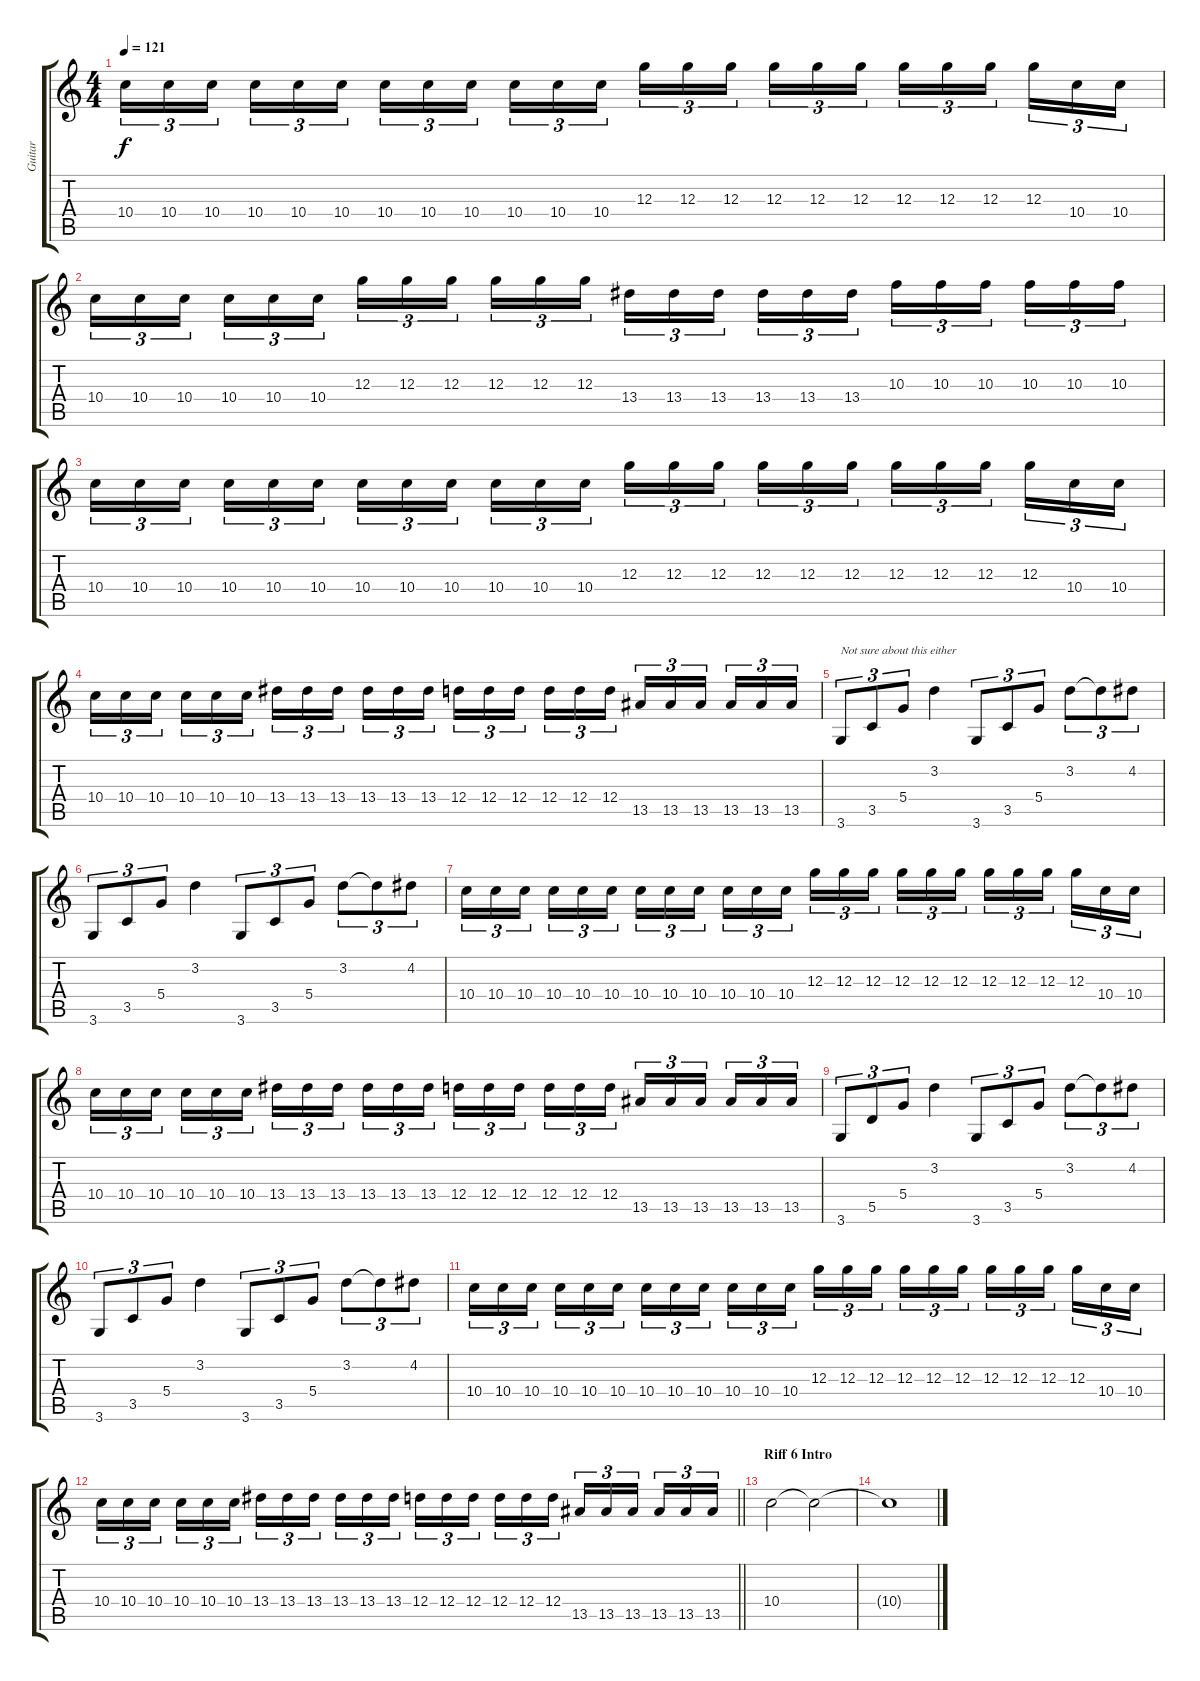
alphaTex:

\track ("Guitar" "Guitar") {instrument distortionguitar}
\staff {score tabs}
\tuning (E4 B3 G3 D3 A2 E2) {hide}
\ts (4 4)
\tempo 121
\clef g2
\ks c
10.4.16{tu (3 2) dy f} 10.4.16{tu (3 2)} 10.4.16{tu (3 2) beam splitsecondary} 10.4.16{tu (3 2)} 10.4.16{tu (3 2)} 10.4.16{tu (3 2)} 10.4.16{tu (3 2)} 10.4.16{tu (3 2)} 10.4.16{tu (3 2) beam splitsecondary} 10.4.16{tu (3 2)} 10.4.16{tu (3 2)} 10.4.16{tu (3 2)} 12.3.16{tu (3 2)} 12.3.16{tu (3 2)} 12.3.16{tu (3 2) beam splitsecondary} 12.3.16{tu (3 2)} 12.3.16{tu (3 2)} 12.3.16{tu (3 2)} 12.3.16{tu (3 2)} 12.3.16{tu (3 2)} 12.3.16{tu (3 2) beam splitsecondary} 12.3.16{tu (3 2)} 10.4.16{tu (3 2)} 10.4.16{tu (3 2)} |
10.4.16{tu (3 2)} 10.4.16{tu (3 2)} 10.4.16{tu (3 2) beam splitsecondary} 10.4.16{tu (3 2)} 10.4.16{tu (3 2)} 10.4.16{tu (3 2)} 12.3.16{tu (3 2)} 12.3.16{tu (3 2)} 12.3.16{tu (3 2) beam splitsecondary} 12.3.16{tu (3 2)} 12.3.16{tu (3 2)} 12.3.16{tu (3 2)} 13.4.16{tu (3 2)} 13.4.16{tu (3 2)} 13.4.16{tu (3 2) beam splitsecondary} 13.4.16{tu (3 2)} 13.4.16{tu (3 2)} 13.4.16{tu (3 2)} 10.3.16{tu (3 2)} 10.3.16{tu (3 2)} 10.3.16{tu (3 2) beam splitsecondary} 10.3.16{tu (3 2)} 10.3.16{tu (3 2)} 10.3.16{tu (3 2)} |
10.4.16{tu (3 2)} 10.4.16{tu (3 2)} 10.4.16{tu (3 2) beam splitsecondary} 10.4.16{tu (3 2)} 10.4.16{tu (3 2)} 10.4.16{tu (3 2)} 10.4.16{tu (3 2)} 10.4.16{tu (3 2)} 10.4.16{tu (3 2) beam splitsecondary} 10.4.16{tu (3 2)} 10.4.16{tu (3 2)} 10.4.16{tu (3 2)} 12.3.16{tu (3 2)} 12.3.16{tu (3 2)} 12.3.16{tu (3 2) beam splitsecondary} 12.3.16{tu (3 2)} 12.3.16{tu (3 2)} 12.3.16{tu (3 2)} 12.3.16{tu (3 2)} 12.3.16{tu (3 2)} 12.3.16{tu (3 2) beam splitsecondary} 12.3.16{tu (3 2)} 10.4.16{tu (3 2)} 10.4.16{tu (3 2)} |
10.4.16{tu (3 2)} 10.4.16{tu (3 2)} 10.4.16{tu (3 2) beam splitsecondary} 10.4.16{tu (3 2)} 10.4.16{tu (3 2)} 10.4.16{tu (3 2)} 13.4.16{tu (3 2)} 13.4.16{tu (3 2)} 13.4.16{tu (3 2) beam splitsecondary} 13.4.16{tu (3 2)} 13.4.16{tu (3 2)} 13.4.16{tu (3 2)} 12.4.16{tu (3 2)} 12.4.16{tu (3 2)} 12.4.16{tu (3 2) beam splitsecondary} 12.4.16{tu (3 2)} 12.4.16{tu (3 2)} 12.4.16{tu (3 2)} 13.5.16{tu (3 2)} 13.5.16{tu (3 2)} 13.5.16{tu (3 2) beam splitsecondary} 13.5.16{tu (3 2)} 13.5.16{tu (3 2)} 13.5.16{tu (3 2)} |
3.6.8{tu (3 2) txt "Not sure about this either" volume 11} 3.5.8{tu (3 2)} 5.4.8{tu (3 2)} 3.2.4{volume 15} 3.6.8{tu (3 2) volume 11} 3.5.8{tu (3 2)} 5.4.8{tu (3 2)} 3.2.8{tu (3 2) volume 15} 3.2{t}.8{tu (3 2)} 4.2.8{tu (3 2)} |
3.6.8{tu (3 2) volume 11} 3.5.8{tu (3 2)} 5.4.8{tu (3 2)} 3.2.4{volume 15} 3.6.8{tu (3 2) volume 11} 3.5.8{tu (3 2)} 5.4.8{tu (3 2)} 3.2.8{tu (3 2) volume 15} 3.2{t}.8{tu (3 2)} 4.2.8{tu (3 2)} |
10.4.16{tu (3 2)} 10.4.16{tu (3 2)} 10.4.16{tu (3 2) beam splitsecondary} 10.4.16{tu (3 2)} 10.4.16{tu (3 2)} 10.4.16{tu (3 2)} 10.4.16{tu (3 2)} 10.4.16{tu (3 2)} 10.4.16{tu (3 2) beam splitsecondary} 10.4.16{tu (3 2)} 10.4.16{tu (3 2)} 10.4.16{tu (3 2)} 12.3.16{tu (3 2)} 12.3.16{tu (3 2)} 12.3.16{tu (3 2) beam splitsecondary} 12.3.16{tu (3 2)} 12.3.16{tu (3 2)} 12.3.16{tu (3 2)} 12.3.16{tu (3 2)} 12.3.16{tu (3 2)} 12.3.16{tu (3 2) beam splitsecondary} 12.3.16{tu (3 2)} 10.4.16{tu (3 2)} 10.4.16{tu (3 2)} |
10.4.16{tu (3 2)} 10.4.16{tu (3 2)} 10.4.16{tu (3 2) beam splitsecondary} 10.4.16{tu (3 2)} 10.4.16{tu (3 2)} 10.4.16{tu (3 2)} 13.4.16{tu (3 2)} 13.4.16{tu (3 2)} 13.4.16{tu (3 2) beam splitsecondary} 13.4.16{tu (3 2)} 13.4.16{tu (3 2)} 13.4.16{tu (3 2)} 12.4.16{tu (3 2)} 12.4.16{tu (3 2)} 12.4.16{tu (3 2) beam splitsecondary} 12.4.16{tu (3 2)} 12.4.16{tu (3 2)} 12.4.16{tu (3 2)} 13.5.16{tu (3 2)} 13.5.16{tu (3 2)} 13.5.16{tu (3 2) beam splitsecondary} 13.5.16{tu (3 2)} 13.5.16{tu (3 2)} 13.5.16{tu (3 2)} |
3.6.8{tu (3 2) volume 11} 5.5.8{tu (3 2)} 5.4.8{tu (3 2)} 3.2.4{volume 15} 3.6.8{tu (3 2) volume 11} 3.5.8{tu (3 2)} 5.4.8{tu (3 2)} 3.2.8{tu (3 2) volume 15} 3.2{t}.8{tu (3 2)} 4.2.8{tu (3 2)} |
3.6.8{tu (3 2) volume 11} 3.5.8{tu (3 2)} 5.4.8{tu (3 2)} 3.2.4{volume 15} 3.6.8{tu (3 2) volume 11} 3.5.8{tu (3 2)} 5.4.8{tu (3 2)} 3.2.8{tu (3 2) volume 15} 3.2{t}.8{tu (3 2)} 4.2.8{tu (3 2)} |
10.4.16{tu (3 2)} 10.4.16{tu (3 2)} 10.4.16{tu (3 2) beam splitsecondary} 10.4.16{tu (3 2)} 10.4.16{tu (3 2)} 10.4.16{tu (3 2)} 10.4.16{tu (3 2)} 10.4.16{tu (3 2)} 10.4.16{tu (3 2) beam splitsecondary} 10.4.16{tu (3 2)} 10.4.16{tu (3 2)} 10.4.16{tu (3 2)} 12.3.16{tu (3 2)} 12.3.16{tu (3 2)} 12.3.16{tu (3 2) beam splitsecondary} 12.3.16{tu (3 2)} 12.3.16{tu (3 2)} 12.3.16{tu (3 2)} 12.3.16{tu (3 2)} 12.3.16{tu (3 2)} 12.3.16{tu (3 2) beam splitsecondary} 12.3.16{tu (3 2)} 10.4.16{tu (3 2)} 10.4.16{tu (3 2)} |
\barLineRight lightlight
10.4.16{tu (3 2)} 10.4.16{tu (3 2)} 10.4.16{tu (3 2) beam splitsecondary} 10.4.16{tu (3 2)} 10.4.16{tu (3 2)} 10.4.16{tu (3 2)} 13.4.16{tu (3 2)} 13.4.16{tu (3 2)} 13.4.16{tu (3 2) beam splitsecondary} 13.4.16{tu (3 2)} 13.4.16{tu (3 2)} 13.4.16{tu (3 2)} 12.4.16{tu (3 2)} 12.4.16{tu (3 2)} 12.4.16{tu (3 2) beam splitsecondary} 12.4.16{tu (3 2)} 12.4.16{tu (3 2)} 12.4.16{tu (3 2)} 13.5.16{tu (3 2)} 13.5.16{tu (3 2)} 13.5.16{tu (3 2) beam splitsecondary} 13.5.16{tu (3 2)} 13.5.16{tu (3 2)} 13.5.16{tu (3 2)} |
\section ("" "Riff 6 Intro")
10.4.2 10.4{t}.2{volume 3} |
10.4{t}.1
